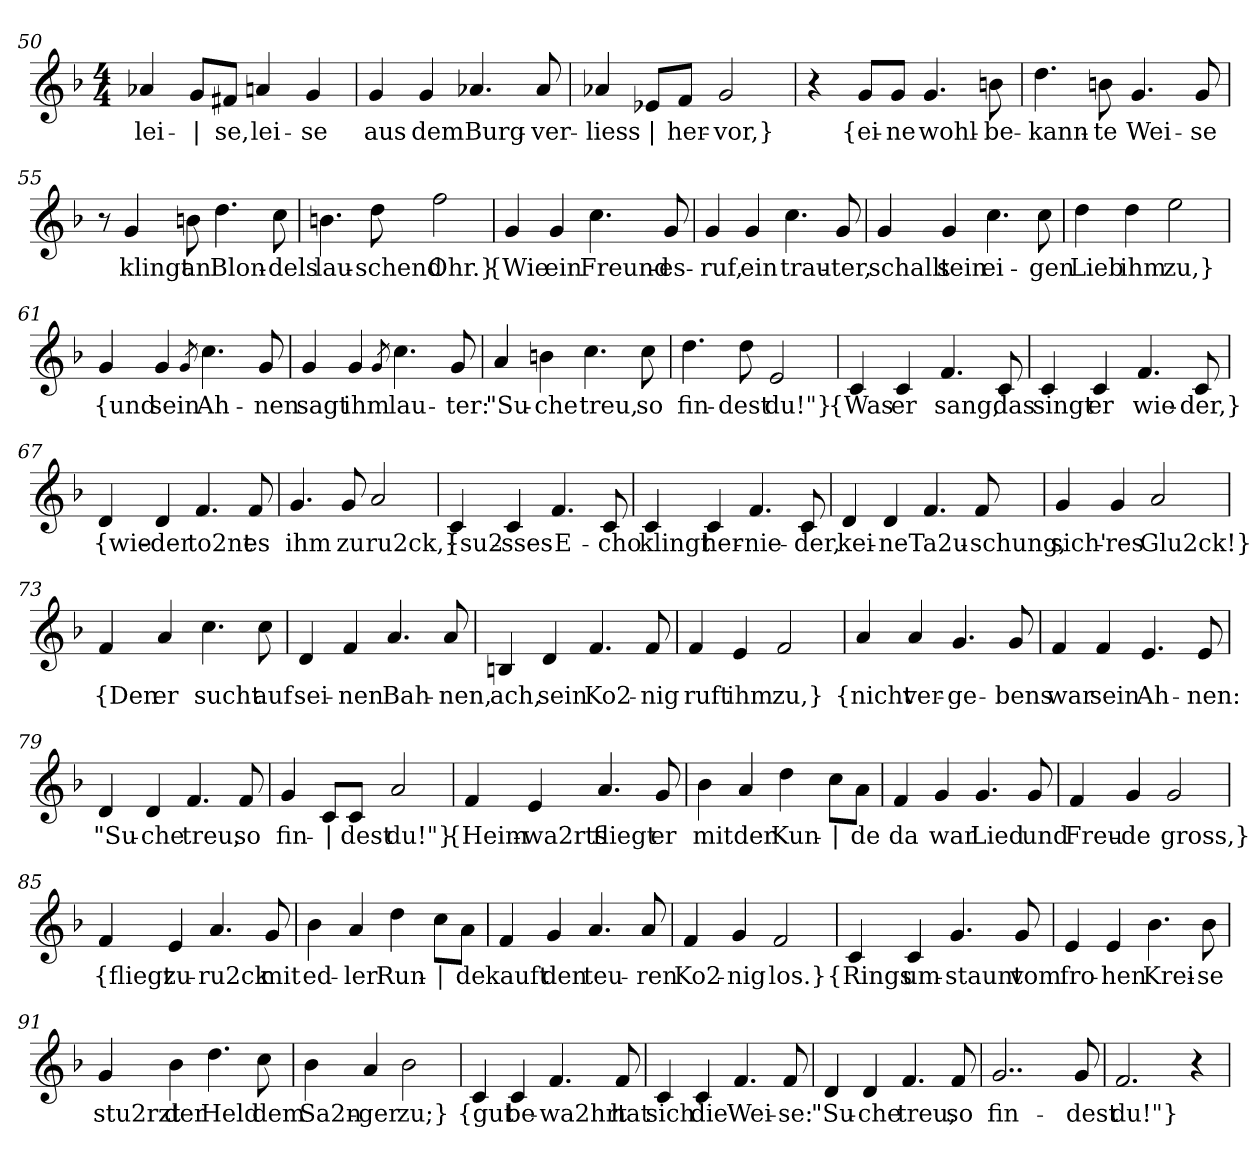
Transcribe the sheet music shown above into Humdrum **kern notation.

**kern	**text
*part1	*part1
*staff1	*staff1
*clefG2	*
*k[b-]	*
*M4/4	*
=50	=50
!	!LO:LY:b
4a-X/	lei-
!	!LO:LY:b
8g/L	|
!	!LO:LY:b
8f#X/J	-se,
!	!LO:LY:b
4an/	lei-
!	!LO:LY:b
4g/	-se
!!LO:LB:g=z
=51	=51
!	!LO:LY:b
4g/	aus
!	!LO:LY:b
4g/	dem
!	!LO:LY:b
4.a-X/	Burg-
!	!LO:LY:b
8a-/	-ver-
=52	=52
!	!LO:LY:b
4a-X/	-liess
!	!LO:LY:b
8e-X/L	|
!	!LO:LY:b
8f/J	her-
!	!LO:LY:b
2g/	-vor,}
=53	=53
4r	.
!	!LO:LY:b
8g/L	{ei-
!	!LO:LY:b
8g/J	-ne
!	!LO:LY:b
4.g/	wohl-
!	!LO:LY:b
8bn\	-be-
=54	=54
!	!LO:LY:b
4.dd\	-kann-
!	!LO:LY:b
8bn\	-te
!	!LO:LY:b
4.g/	Wei-
!	!LO:LY:b
8g/	-se
!!LO:LB:g=z
=55	=55
8r	.
!	!LO:LY:b
4g/	klingt
!	!LO:LY:b
8bn\	an
!	!LO:LY:b
4.dd\	Blon-
!	!LO:LY:b
8cc\	-dels
=56	=56
!	!LO:LY:b
4.bn\	lau-
!	!LO:LY:b
8dd\	-schend
!	!LO:LY:b
2ff\	Ohr.}
=57	=57
!	!LO:LY:b
4g/	{Wie
!	!LO:LY:b
4g/	ein
!	!LO:LY:b
4.cc\	Freund-
!	!LO:LY:b
8g/	-es-
=58	=58
!	!LO:LY:b
4g/	-ruf,
!	!LO:LY:b
4g/	ein
!	!LO:LY:b
4.cc\	trau-
!	!LO:LY:b
8g/	-ter,
!!LO:LB:g=z
=59	=59
!	!LO:LY:b
4g/	schallt
!	!LO:LY:b
4g/	sein
!	!LO:LY:b
4.cc\	ei-
!	!LO:LY:b
8cc\	-gen
=60	=60
!	!LO:LY:b
4dd\	Lieb
!	!LO:LY:b
4dd\	ihm
!	!LO:LY:b
2ee\	zu,}
=61	=61
!	!LO:LY:b
4g/	{und
!	!LO:LY:b
4g/	sein
8qg/	.
!	!LO:LY:b
4.cc\	Ah-
!	!LO:LY:b
8g/	-nen
=62	=62
!	!LO:LY:b
4g/	sagt
!	!LO:LY:b
4g/	ihm
8qg/	.
!	!LO:LY:b
4.cc\	lau-
!	!LO:LY:b
8g/	-ter:
=63	=63
!	!LO:LY:b
4a/	"Su-
!	!LO:LY:b
4bn\	-che
!	!LO:LY:b
4.cc\	treu,
!	!LO:LY:b
8cc\	so
!!LO:LB:g=z
=64	=64
!	!LO:LY:b
4.dd\	fin-
!	!LO:LY:b
8dd\	-dest
!	!LO:LY:b
2e/	du!"}
=65	=65
!	!LO:LY:b
4c/	{Was
!	!LO:LY:b
4c/	er
!	!LO:LY:b
4.f/	sang,
!	!LO:LY:b
8c/	das
=66	=66
!	!LO:LY:b
4c/	singt
!	!LO:LY:b
4c/	er
!	!LO:LY:b
4.f/	wie-
!	!LO:LY:b
8c/	-der,}
=67	=67
!	!LO:LY:b
4d/	{wie-
!	!LO:LY:b
4d/	-der
!	!LO:LY:b
4.f/	to2nt
!	!LO:LY:b
8f/	es
=68	=68
!	!LO:LY:b
4.g/	ihm
!	!LO:LY:b
8g/	zu
!	!LO:LY:b
2a/	ru2ck,}
!!LO:LB:g=z
=69	=69
!	!LO:LY:b
4c/	{su2-
!	!LO:LY:b
4c/	-sses
!	!LO:LY:b
4.f/	E-
!	!LO:LY:b
8c/	-cho
=70	=70
!	!LO:LY:b
4c/	klingt
!	!LO:LY:b
4c/	her-
!	!LO:LY:b
4.f/	-nie-
!	!LO:LY:b
8c/	-der,
=71	=71
!	!LO:LY:b
4d/	kei-
!	!LO:LY:b
4d/	-ne
!	!LO:LY:b
4.f/	Ta2u-
!	!LO:LY:b
8f/	-schung,
=72	=72
!	!LO:LY:b
4g/	sich'-
!	!LO:LY:b
4g/	-res
!	!LO:LY:b
2a/	Glu2ck!}
!!LO:LB:g=z
=73	=73
!	!LO:LY:b
4f/	{Den
!	!LO:LY:b
4a/	er
!	!LO:LY:b
4.cc\	sucht
!	!LO:LY:b
8cc\	auf
=74	=74
!	!LO:LY:b
4d/	sei-
!	!LO:LY:b
4f/	-nen
!	!LO:LY:b
4.a/	Bah-
!	!LO:LY:b
8a/	-nen,
=75	=75
!	!LO:LY:b
4Bn/	ach,
!	!LO:LY:b
4d/	sein
!	!LO:LY:b
4.f/	Ko2-
!	!LO:LY:b
8f/	-nig
=76	=76
!	!LO:LY:b
4f/	ruft
!	!LO:LY:b
4e/	ihm
!	!LO:LY:b
2f/	zu,}
=77	=77
!	!LO:LY:b
4a/	{nicht
!	!LO:LY:b
4a/	ver-
!	!LO:LY:b
4.g/	-ge-
!	!LO:LY:b
8g/	-bens
!!LO:LB:g=z
=78	=78
!	!LO:LY:b
4f/	war
!	!LO:LY:b
4f/	sein
!	!LO:LY:b
4.e/	Ah-
!	!LO:LY:b
8e/	-nen:
=79	=79
!	!LO:LY:b
4d/	"Su-
!	!LO:LY:b
4d/	-che
!	!LO:LY:b
4.f/	treu,
!	!LO:LY:b
8f/	so
=80	=80
!	!LO:LY:b
4g/	fin-
!	!LO:LY:b
8c/L	|
!	!LO:LY:b
8c/J	-dest
!	!LO:LY:b
2a/	du!"}
=81	=81
!	!LO:LY:b
4f/	{Heim-
!	!LO:LY:b
4e/	-wa2rts
!	!LO:LY:b
4.a/	fliegt
!	!LO:LY:b
8g/	er
=82	=82
!	!LO:LY:b
4b-\	mit
!	!LO:LY:b
4a/	der
!	!LO:LY:b
4dd\	Kun-
!	!LO:LY:b
8cc\L	|
!	!LO:LY:b
8a\J	-de
!!LO:LB:g=z
=83	=83
!	!LO:LY:b
4f/	da
!	!LO:LY:b
4g/	war
!	!LO:LY:b
4.g/	Lied
!	!LO:LY:b
8g/	und
=84	=84
!	!LO:LY:b
4f/	Freu-
!	!LO:LY:b
4g/	-de
!	!LO:LY:b
2g/	gross,}
=85	=85
!	!LO:LY:b
4f/	{fliegt
!	!LO:LY:b
4e/	zu-
!	!LO:LY:b
4.a/	-ru2ck
!	!LO:LY:b
8g/	mit
=86	=86
!	!LO:LY:b
4b-\	ed-
!	!LO:LY:b
4a/	-ler
!	!LO:LY:b
4dd\	Run-
!	!LO:LY:b
8cc\L	|
!	!LO:LY:b
8a\J	-de
=87	=87
!	!LO:LY:b
4f/	kauft
!	!LO:LY:b
4g/	den
!	!LO:LY:b
4.a/	teu-
!	!LO:LY:b
8a/	-ren
!!LO:LB:g=z
=88	=88
!	!LO:LY:b
4f/	Ko2-
!	!LO:LY:b
4g/	-nig
!	!LO:LY:b
2f/	los.}
=89	=89
!	!LO:LY:b
4c/	{Rings
!	!LO:LY:b
4c/	um-
!	!LO:LY:b
4.g/	-staunt
!	!LO:LY:b
8g/	vom
=90	=90
!	!LO:LY:b
4e/	fro-
!	!LO:LY:b
4e/	-hen
!	!LO:LY:b
4.b-\	Krei-
!	!LO:LY:b
8b-\	-se
=91	=91
!	!LO:LY:b
4g/	stu2rzt
!	!LO:LY:b
4b-\	der
!	!LO:LY:b
4.dd\	Held
!	!LO:LY:b
8cc\	dem
=92	=92
!	!LO:LY:b
4b-\	Sa2n-
!	!LO:LY:b
4a/	-ger
!	!LO:LY:b
2b-\	zu;}
!!LO:LB:g=z
=93	=93
!	!LO:LY:b
4c/	{gut
!	!LO:LY:b
4c/	be-
!	!LO:LY:b
4.f/	wa2hrt
!	!LO:LY:b
8f/	hat
=94	=94
!	!LO:LY:b
4c/	sich
!	!LO:LY:b
4c/	die
!	!LO:LY:b
4.f/	Wei-
!	!LO:LY:b
8f/	-se:
=95	=95
!	!LO:LY:b
4d/	"Su-
!	!LO:LY:b
4d/	-che
!	!LO:LY:b
4.f/	treu,
!	!LO:LY:b
8f/	so
=96	=96
!	!LO:LY:b
2..g/	fin-
!	!LO:LY:b
8g/	-dest
=97	=97
!	!LO:LY:b
2.f/	du!"}
4r	.
=	=
*-	*-
